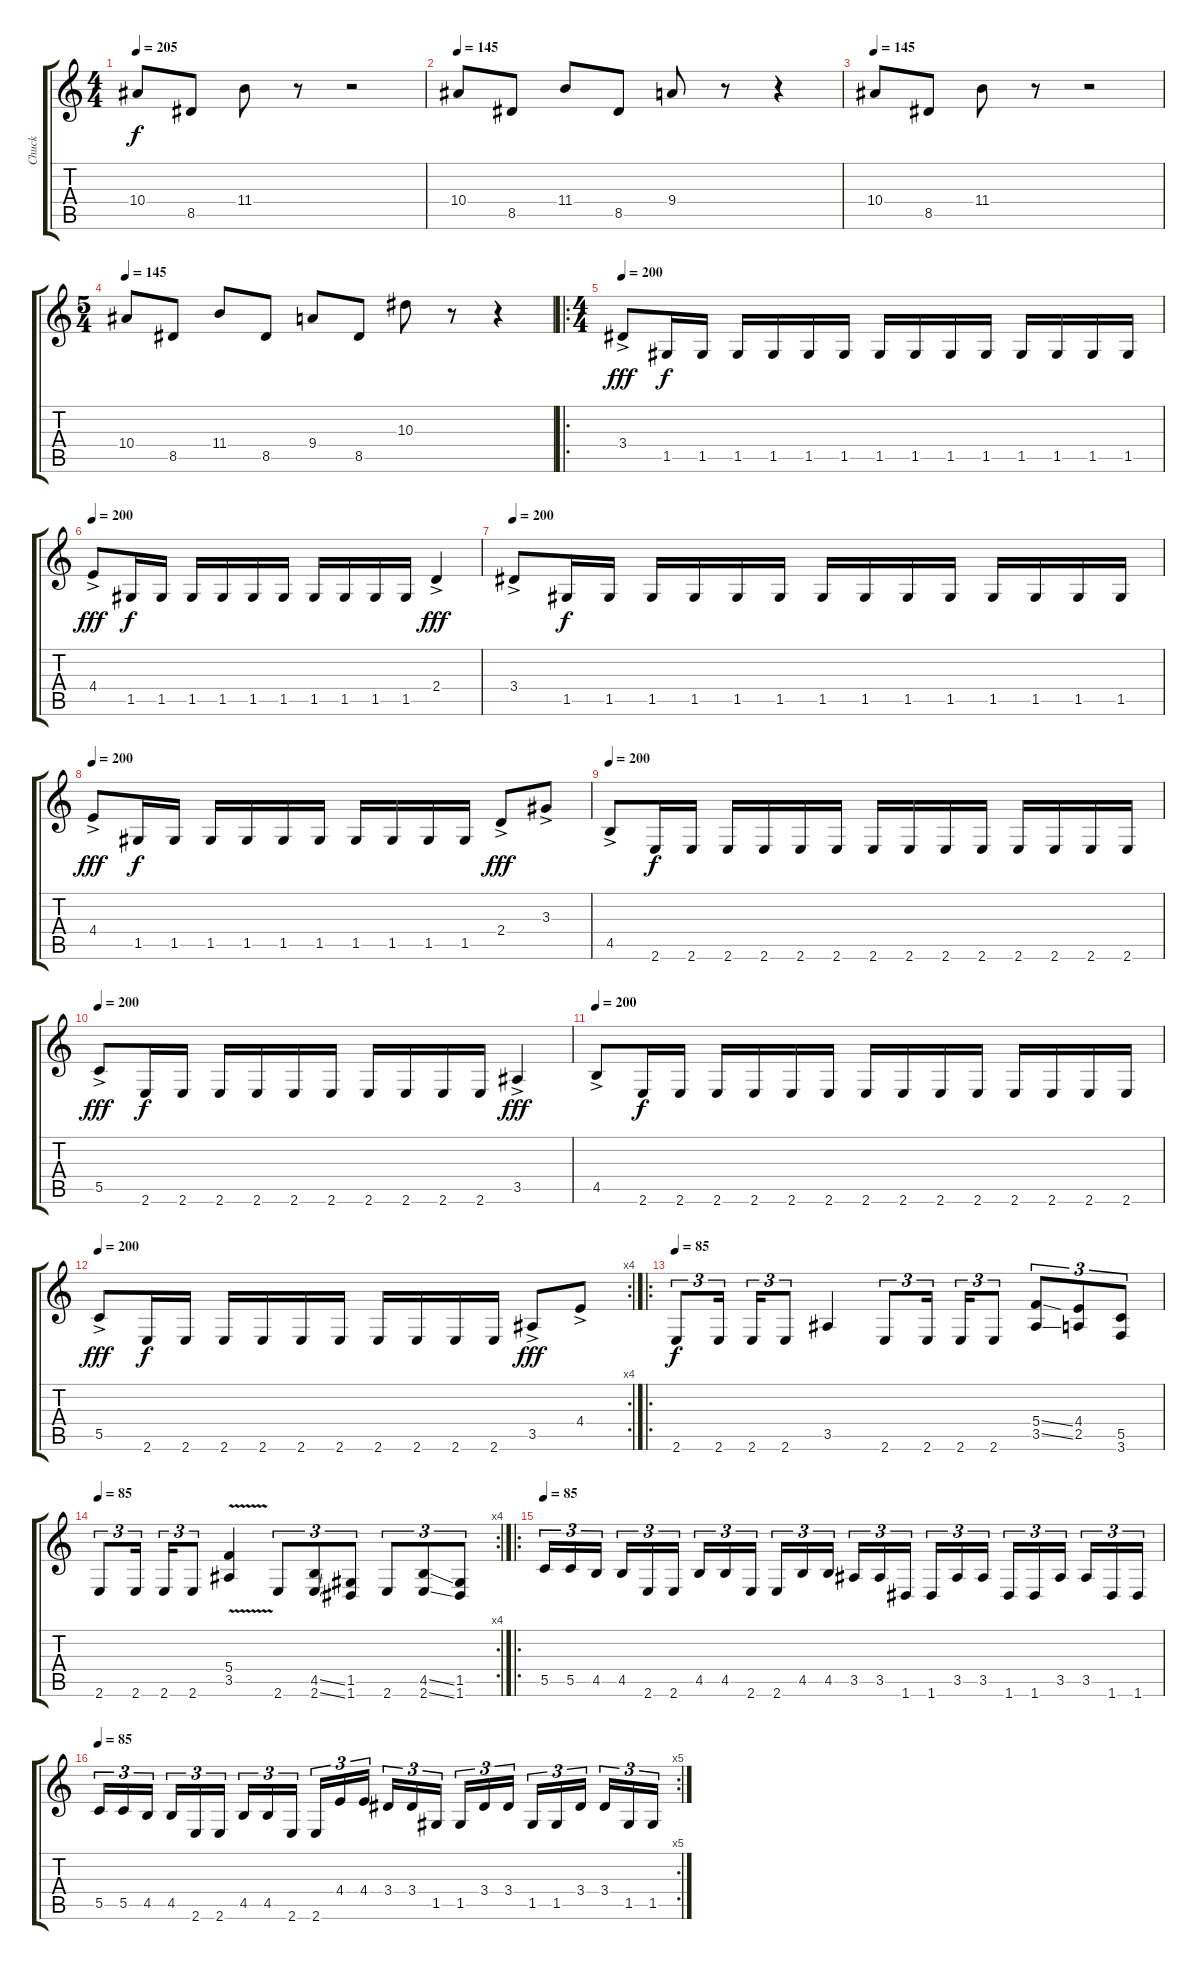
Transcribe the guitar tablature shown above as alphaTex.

\track ("Chuck" "Chuck") {instrument distortionguitar}
\staff {score tabs}
\tuning (D4 A3 F3 C3 G2 D2) {hide}
\ts (4 4)
\tempo 205
\tempo 145
\tempo 205
\clef g2
\ks c
10.4.8{dy f instrument distortionguitar} 8.5.8 11.4.8 r.8 r.2 |
\tempo 145
10.4.8 8.5.8 11.4.8 8.5.8 9.4.8 r.8 r.4 |
\tempo 145
10.4.8 8.5.8 11.4.8 r.8 r.2 |
\ts (5 4)
\tempo 145
10.4.8 8.5.8 11.4.8 8.5.8 9.4.8 8.5.8 10.3.8 r.8 r.4 |
\ro
\ts (4 4)
\tempo 200
3.4{ac}.8{dy fff} 1.5.16{dy f} 1.5.16 1.5.16 1.5.16 1.5.16 1.5.16 1.5.16 1.5.16 1.5.16 1.5.16 1.5.16 1.5.16 1.5.16 1.5.16 |
\tempo 200
4.4{ac}.8{dy fff} 1.5.16{dy f} 1.5.16 1.5.16 1.5.16 1.5.16 1.5.16 1.5.16 1.5.16 1.5.16 1.5.16 2.4{ac}.4{dy fff} |
\tempo 200
3.4{ac}.8 1.5.16{dy f} 1.5.16 1.5.16 1.5.16 1.5.16 1.5.16 1.5.16 1.5.16 1.5.16 1.5.16 1.5.16 1.5.16 1.5.16 1.5.16 |
\tempo 200
4.4{ac}.8{dy fff} 1.5.16{dy f} 1.5.16 1.5.16 1.5.16 1.5.16 1.5.16 1.5.16 1.5.16 1.5.16 1.5.16 2.4{ac}.8{dy fff} 3.3{ac}.8 |
\tempo 200
4.5{ac}.8 2.6.16{dy f} 2.6.16 2.6.16 2.6.16 2.6.16 2.6.16 2.6.16 2.6.16 2.6.16 2.6.16 2.6.16 2.6.16 2.6.16 2.6.16 |
\tempo 200
5.5{ac}.8{dy fff} 2.6.16{dy f} 2.6.16 2.6.16 2.6.16 2.6.16 2.6.16 2.6.16 2.6.16 2.6.16 2.6.16 3.5{ac}.4{dy fff} |
\tempo 200
4.5{ac}.8 2.6.16{dy f} 2.6.16 2.6.16 2.6.16 2.6.16 2.6.16 2.6.16 2.6.16 2.6.16 2.6.16 2.6.16 2.6.16 2.6.16 2.6.16 |
\rc 4
\tempo 200
5.5{ac}.8{dy fff} 2.6.16{dy f} 2.6.16 2.6.16 2.6.16 2.6.16 2.6.16 2.6.16 2.6.16 2.6.16 2.6.16 3.5{ac}.8{dy fff} 4.4{ac}.8 |
\ro
\tempo 85
2.6.8{tu (3 2) dy f} 2.6.16{tu (3 2)} 2.6.16{tu (3 2)} 2.6.8{tu (3 2)} 3.5.4 2.6.8{tu (3 2)} 2.6.16{tu (3 2)} 2.6.16{tu (3 2)} 2.6.8{tu (3 2)} (5.4{ss} 3.5{ss}).8{tu (3 2)} (4.4 2.5).8{tu (3 2)} (5.5 3.6).8{tu (3 2)} |
\rc 4
\tempo 85
2.6.8{tu (3 2)} 2.6.16{tu (3 2)} 2.6.16{tu (3 2)} 2.6.8{tu (3 2)} (5.4{v} 3.5{v}).4 2.6.8{tu (3 2)} (4.5{ss} 2.6{ss}).8{tu (3 2)} (1.5 1.6).8{tu (3 2)} 2.6.8{tu (3 2)} (4.5{ss} 2.6{ss}).8{tu (3 2)} (1.5 1.6).8{tu (3 2)} |
\ro
\tempo 85
5.5.16{tu (3 2)} 5.5.16{tu (3 2)} 4.5.16{tu (3 2)} 4.5.16{tu (3 2)} 2.6.16{tu (3 2)} 2.6.16{tu (3 2)} 4.5.16{tu (3 2)} 4.5.16{tu (3 2)} 2.6.16{tu (3 2)} 2.6.16{tu (3 2)} 4.5.16{tu (3 2)} 4.5.16{tu (3 2)} 3.5.16{tu (3 2)} 3.5.16{tu (3 2)} 1.6.16{tu (3 2)} 1.6.16{tu (3 2)} 3.5.16{tu (3 2)} 3.5.16{tu (3 2)} 1.6.16{tu (3 2)} 1.6.16{tu (3 2)} 3.5.16{tu (3 2)} 3.5.16{tu (3 2)} 1.6.16{tu (3 2)} 1.6.16{tu (3 2)} |
\rc 5
\tempo 85
5.5.16{tu (3 2)} 5.5.16{tu (3 2)} 4.5.16{tu (3 2)} 4.5.16{tu (3 2)} 2.6.16{tu (3 2)} 2.6.16{tu (3 2)} 4.5.16{tu (3 2)} 4.5.16{tu (3 2)} 2.6.16{tu (3 2)} 2.6.16{tu (3 2)} 4.4.16{tu (3 2)} 4.4.16{tu (3 2)} 3.4.16{tu (3 2)} 3.4.16{tu (3 2)} 1.5.16{tu (3 2)} 1.5.16{tu (3 2)} 3.4.16{tu (3 2)} 3.4.16{tu (3 2)} 1.5.16{tu (3 2)} 1.5.16{tu (3 2)} 3.4.16{tu (3 2)} 3.4.16{tu (3 2)} 1.5.16{tu (3 2)} 1.5.16{tu (3 2)}
